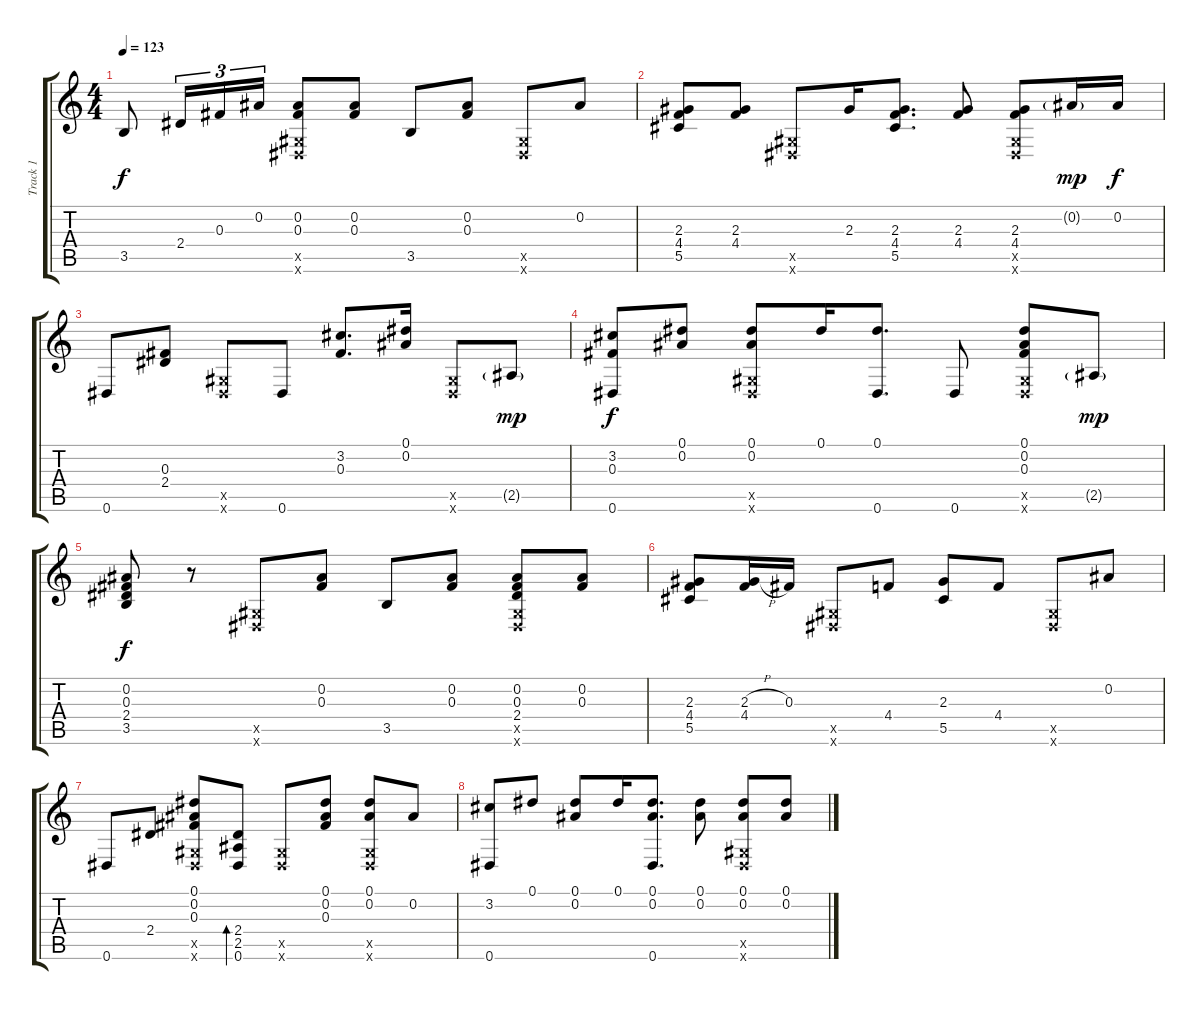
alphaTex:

\track ("Track 1" "Track 1") {instrument acousticguitarsteel}
\staff {score tabs}
\tuning (Eb4 Bb3 Gb3 Db3 Ab2 Eb2) {hide}
\ts (4 4)
\tempo 123
\clef g2
\ks c
3.5.8{dy f} 2.4.16{tu (3 2)} 0.3.16{tu (3 2)} 0.2.16{tu (3 2)} (0.2 0.3 0.5{x} 0.6{x}).8 (0.2 0.3).8 3.5.8 (0.2 0.3).8 (0.5{x} 0.6{x}).8 0.2.8 |
(2.3 4.4 5.5).8 (2.3 4.4).8 (0.5{x} 0.6{x}).8 2.3.16 (2.3 4.4 5.5).8{d} (2.3 4.4).8 (2.3 4.4 0.5{x} 0.6{x}).8 0.2{g}.16{dy mp} 0.2.16{dy f} |
0.6.8 (0.3 2.4).8 (0.5{x} 0.6{x}).8 0.6.8 (3.2 0.3).8{d} (0.1 0.2).16 (0.5{x} 0.6{x}).8 2.5{g}.8{dy mp} |
(3.2 0.3 0.6).8{dy f} (0.1 0.2).8 (0.1 0.2 0.5{x} 0.6{x}).8 0.1.16 (0.1 0.6).8{d} 0.6.8 (0.1 0.2 0.3 0.5{x} 0.6{x}).8 2.5{g}.8{dy mp} |
(0.2 0.3 2.4 3.5).8{dy f} r.8 (0.5{x} 0.6{x}).8 (0.2 0.3).8 3.5.8 (0.2 0.3).8 (0.2 0.3 2.4 0.5{x} 0.6{x}).8 (0.2 0.3).8 |
(2.3 4.4 5.5).8 (2.3{h} 4.4).16 0.3.16 (0.5{x} 0.6{x}).8 4.4.8 (2.3 5.5).8 4.4.8 (0.5{x} 0.6{x}).8 0.2.8 |
0.6.8 2.4.8 (0.1 0.2 0.3 0.5{x} 0.6{x}).8 (2.4 2.5 0.6).8{bd 120} (0.5{x} 0.6{x}).8 (0.1 0.2 0.3).8 (0.1 0.2 0.5{x} 0.6{x}).8 0.2.8 |
(3.2 0.6).8 0.1.8 (0.1 0.2).8 0.1.16 (0.1 0.2 0.6).8{d} (0.1 0.2).8 (0.1 0.2 0.5{x} 0.6{x}).8 (0.1 0.2).8
